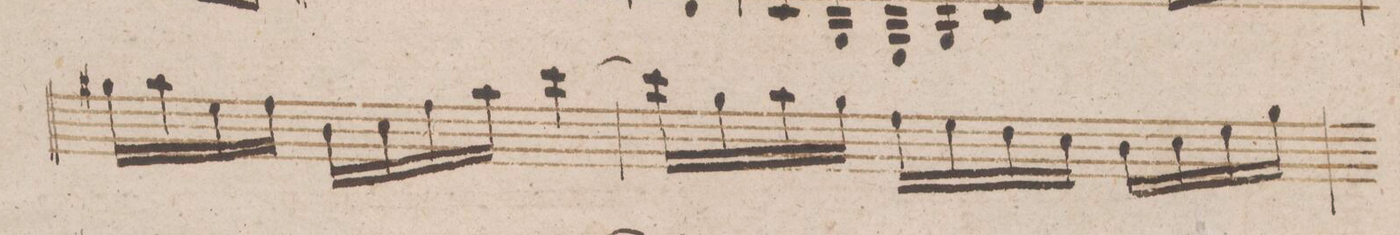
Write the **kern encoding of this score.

**kern	**dynam
*I"Clarinetto 1mo in B.	*
*clefG2	*
*k[b-e-]	*
*met(c)	*
*M3/4	*
16ff#X\LL	.
16gg\	.
16dd\	.
16ee-\JJ	.
16a\LL	.
16b-\	.
16ee-\	.
16gg\JJ	.
[>4bb-\	.
=83	=83
16bb-\LL]	.
16ff\	.
16gg\	.
16ff\JJ	.
16ee-\LL	.
16dd\	.
16cc\	.
16b-\JJ	.
16a\LL	.
16b-\	.
16dd\	.
16ff\JJ	.
=84	=84
*-	*-
